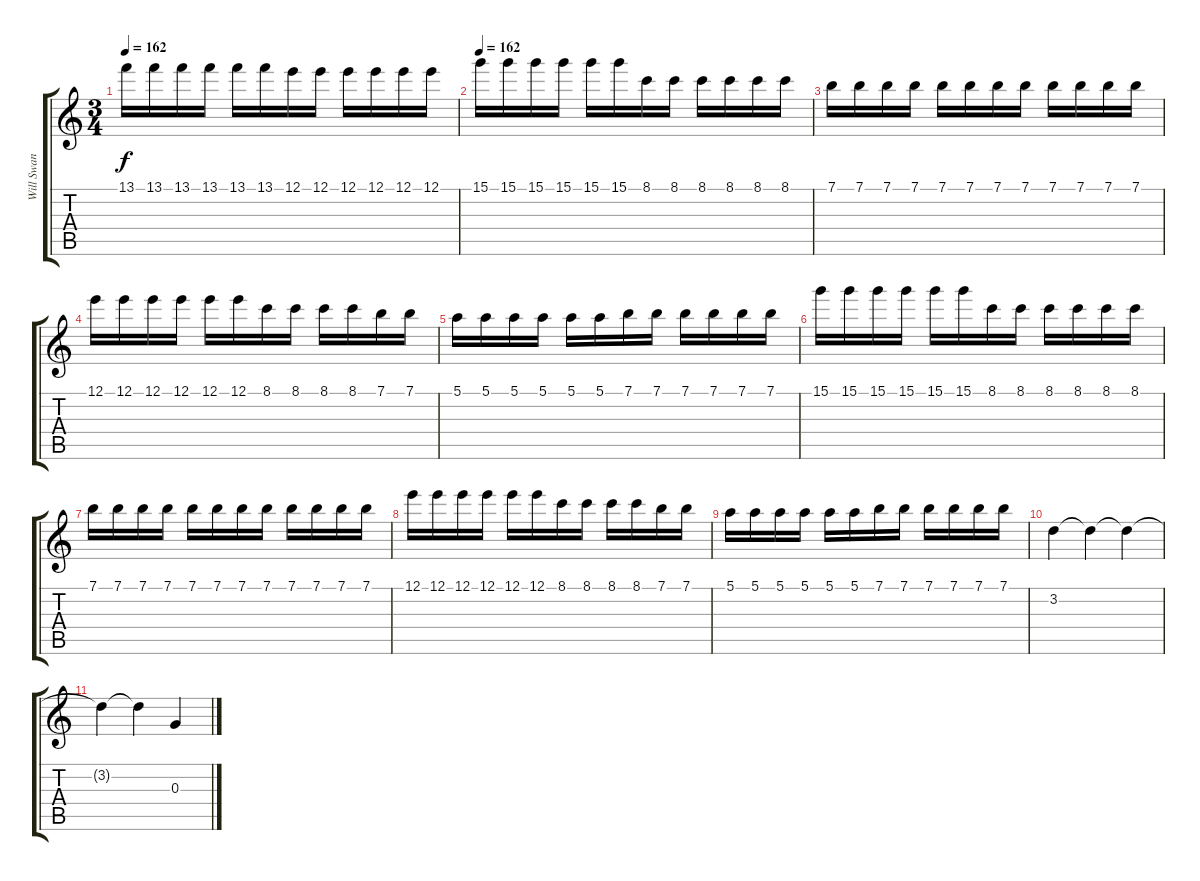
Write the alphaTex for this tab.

\track ("Will Swan" "Will Swan") {instrument overdrivenguitar}
\staff {score tabs}
\tuning (E4 B3 G3 D3 A2 D2) {hide}
\ts (3 4)
\tempo 162
\clef g2
\ks c
13.1.16{dy f} 13.1.16 13.1.16 13.1.16 13.1.16 13.1.16 12.1.16 12.1.16 12.1.16 12.1.16 12.1.16 12.1.16 |
\tempo 162
15.1.16 15.1.16 15.1.16 15.1.16 15.1.16 15.1.16 8.1.16 8.1.16 8.1.16 8.1.16 8.1.16 8.1.16 |
7.1.16 7.1.16 7.1.16 7.1.16 7.1.16 7.1.16 7.1.16 7.1.16 7.1.16 7.1.16 7.1.16 7.1.16 |
12.1.16 12.1.16 12.1.16 12.1.16 12.1.16 12.1.16 8.1.16 8.1.16 8.1.16 8.1.16 7.1.16 7.1.16 |
5.1.16 5.1.16 5.1.16 5.1.16 5.1.16 5.1.16 7.1.16 7.1.16 7.1.16 7.1.16 7.1.16 7.1.16 |
15.1.16 15.1.16 15.1.16 15.1.16 15.1.16 15.1.16 8.1.16 8.1.16 8.1.16 8.1.16 8.1.16 8.1.16 |
7.1.16 7.1.16 7.1.16 7.1.16 7.1.16 7.1.16 7.1.16 7.1.16 7.1.16 7.1.16 7.1.16 7.1.16 |
12.1.16 12.1.16 12.1.16 12.1.16 12.1.16 12.1.16 8.1.16 8.1.16 8.1.16 8.1.16 7.1.16 7.1.16 |
5.1.16 5.1.16 5.1.16 5.1.16 5.1.16 5.1.16 7.1.16 7.1.16 7.1.16 7.1.16 7.1.16 7.1.16 |
3.2.4 3.2{t}.4 3.2{t}.4 |
3.2{t}.4 3.2{t}.4 0.3.4
